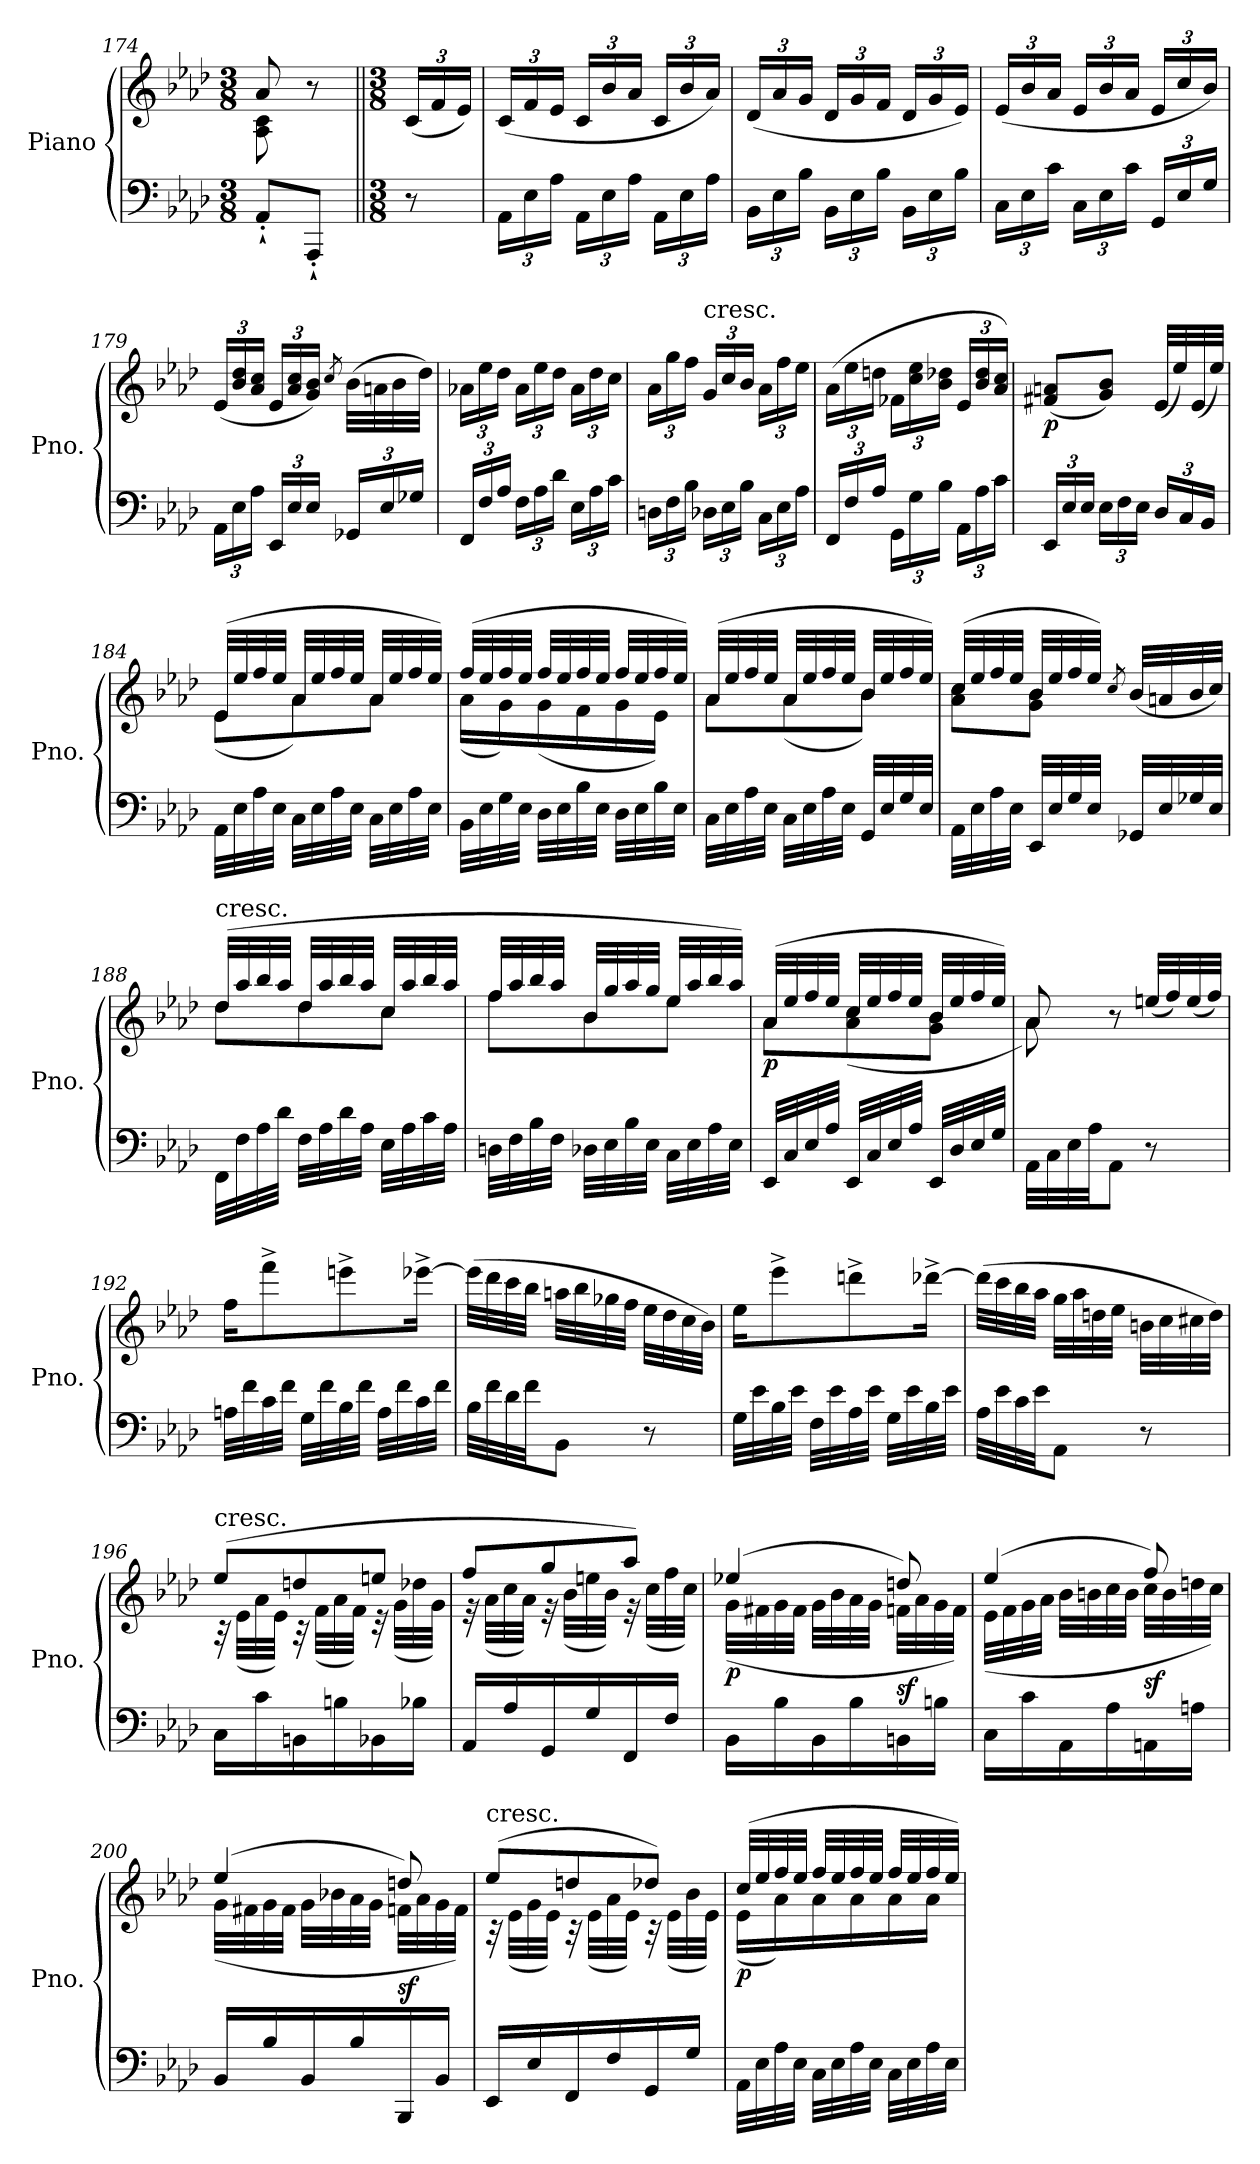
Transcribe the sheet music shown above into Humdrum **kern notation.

**kern	**kern	**dynam
*part1	*part1	*part1
*staff2	*staff1	*staff1/2
*I"Piano	*	*
*I'Pno.	*	*
!!LO:LB:g=z
*clefF4	*clefG2	*
*k[b-e-a-d-]	*k[b-e-a-d-]	*
*A-:	*A-:	*
*M3/8	*M3/8	*
=174	=174	=174
*	*^	*
8AA-'`/L	8a-/	8A-\ 8c\	.
8AAA-'`/J	8r	8ryy	.
*	*v	*v	*
=175||	=175||	=175||
*M3/8	*M3/8	*
*	*Xbrackettup	*
*	*^	*
!	!LO:TX:a:t=Var. V.	!	!
!	!LO:TX:a:t=p dolce	!	!
*	*v	*v	*
8r	(<24c/LL	.
.	24f/	.
.	24e-/JJ)	.
=176	=176	=176
*Xbrackettup	*	*
24AA-\LL	(<24c/LL	.
24E-\	24f/	.
24A-\JJ	24e-/JJ	.
24AA-\LL	24c/LL	.
24E-\	24b-/	.
24A-\JJ	24a-/JJ	.
24AA-\LL	24c/LL	.
24E-\	24b-/	.
24A-\JJ	24a-/JJ)	.
=177	=177	=177
24BB-\LL	(<24d-/LL	.
24E-\	24a-/	.
24B-\JJ	24g/JJ	.
24BB-\LL	24d-/LL	.
24E-\	24g/	.
24B-\JJ	24f/JJ	.
24BB-\LL	24d-/LL	.
24E-\	24g/	.
24B-\JJ	24e-/JJ)	.
=178	=178	=178
24C\LL	(<24e-/LL	.
24E-\	24b-/	.
24c\JJ	24a-/JJ	.
24C\LL	24e-/LL	.
24E-\	24b-/	.
24c\JJ	24a-/JJ	.
24GG/LL	24e-/LL	.
24E-/	24cc/	.
24G/JJ	24b-/JJ)	.
=179	=179	=179
24AA-\LL	(<24e-/LL	.
24E-\	24b-/ 24dd-/	.
24A-\JJ	24a-/ 24cc/JJ	.
24EE-/LL	24e-/LL	.
24E-/	24a-/ 24cc/	.
24E-/JJ	24g/ 24b-/JJ)	.
.	8qcc/	.
24GG-X/LL	(>32b-\LLL	.
.	32an\	.
24E-/	.	.
.	32b-\	.
24G-X/JJ	.	.
.	32dd-\JJJ)	.
!!LO:LB:g=z
=180	=180	=180
24FF/LL	24a-X\LL	.
24F/	24ee-\	.
24A-/JJ	24dd-\JJ	.
24F\LL	24a-\LL	.
24A-\	24ee-\	.
24d-\JJ	24dd-\JJ	.
24E-\LL	24a-\LL	.
24A-\	24dd-\	.
24c\JJ	24cc\JJ	.
=181	=181	=181
24Dn\LL	24a-\LL	.
24F\	24gg\	.
24B-\JJ	24ff\JJ	.
!	!LO:TX:a:t=cresc.	!
24D-X\LL	24g/LL	.
24E-\	24cc/	.
24B-\JJ	24b-/JJ	.
24C\LL	24a-\LL	.
24E-\	24ff\	.
24A-\JJ	24ee-\JJ	.
=182	=182	=182
24FF/LL	(>24a-\LL	.
24F/	24ee-\	.
24A-/JJ	24ddn\JJ	.
24GG\LL	24f-X\LL	.
24G\	24cc\ 24ee-\	.
24B-\JJ	24b-\ 24dd-X\JJ	.
24AA-\LL	24e-/LL	.
24A-\	24b-/ 24dd-/	.
24c\JJ	24a-/ 24cc/JJ)	.
=183	=183	=183
!	!	!LO:DY:b
24EE-/LL	(<8f#X/ 8an/L	p
24E-/	.	.
24E-/JJ	.	.
24E-\LL	8g/ 8b-/J)	.
24F\	.	.
24E-\JJ	.	.
24D-/LL	(<32e-/LLL	.
.	32ee-/)	.
24C/	.	.
.	(<32e-/	.
24BB-/JJ	.	.
.	32ee-/JJJ)	.
!!LO:LB:g=z
=184	=184	=184
*	*^	*
32AA-\LLL	(>32e-/LLL	(<8e-\L	.
32E-\	32ee-/	.	.
32A-\	32ff/	.	.
32E-\JJJ	32ee-/JJJ	.	.
32C\LLL	32a-/LLL	8a-\)	.
32E-\	32ee-/	.	.
32A-\	32ff/	.	.
32E-\JJJ	32ee-/JJJ	.	.
32C\LLL	32a-/LLL	8a-\J	.
32E-\	32ee-/	.	.
32A-\	32ff/	.	.
32E-\JJJ	32ee-/JJJ)	.	.
=185	=185	=185	=185
32BB-\LLL	(>32ff/LLL	(<16a-\LL	.
32E-\	32ee-/	.	.
32G\	32ff/	16g\)	.
32E-\JJJ	32ee-/JJJ	.	.
32D-\LLL	32ff/LLL	(<16g\	.
32E-\	32ee-/	.	.
32B-\	32ff/	16f\	.
32E-\JJJ	32ee-/JJJ	.	.
32D-\LLL	32ff/LLL	16g\	.
32E-\	32ee-/	.	.
32B-\	32ff/	16e-\JJ)	.
32E-\JJJ	32ee-/JJJ)	.	.
=186	=186	=186	=186
32C\LLL	(>32a-/LLL	8a-\L	.
32E-\	32ee-/	.	.
32A-\	32ff/	.	.
32E-\JJJ	32ee-/JJJ	.	.
32C\LLL	32a-/LLL	(<8a-\	.
32E-\	32ee-/	.	.
32A-\	32ff/	.	.
32E-\JJJ	32ee-/JJJ	.	.
32GG/LLL	32b-/LLL	8b-\J)	.
32E-/	32ee-/	.	.
32G/	32ff/	.	.
32E-/JJJ	32ee-/JJJ)	.	.
=187	=187	=187	=187
32AA-\LLL	(>32cc/LLL	8a-\ 8cc\L	.
32E-\	32ee-/	.	.
32A-\	32ff/	.	.
32E-\JJJ	32ee-/JJJ	.	.
32EE-/LLL	32b-/LLL	8g\ 8b-\J	.
32E-/	32ee-/	.	.
32G/	32ff/	.	.
32E-/JJJ	32ee-/JJJ)	.	.
.	8qcc/	.	.
32GG-X/LLL	(>32b-/LLL	8ryy	.
32E-/	32an/	.	.
32G-X/	32b-/	.	.
32E-/JJJ	32cc/JJJ)	.	.
!!LO:PB:g=z	!!
=188	=188	=188	=188
!	!LO:TX:a:t=cresc.	!	!
32FF\LLL	(>32dd-/LLL	8dd-\L	.
32F\	32aa-/	.	.
32A-\	32bb-/	.	.
32d-\JJJ	32aa-/JJJ	.	.
32F\LLL	32dd-/LLL	8dd-\	.
32A-\	32aa-/	.	.
32d-\	32bb-/	.	.
32A-\JJJ	32aa-/JJJ	.	.
32E-\LLL	32cc/LLL	8cc\J	.
32A-\	32aa-/	.	.
32c\	32bb-/	.	.
32A-\JJJ	32aa-/JJJ	.	.
=189	=189	=189	=189
32Dn\LLL	32ff/LLL	8ff\L	.
32F\	32aa-/	.	.
32B-\	32bb-/	.	.
32F\JJJ	32aa-/JJJ	.	.
32D-X\LLL	32b-/LLL	8b-\	.
32E-\	32gg/	.	.
32B-\	32aa-/	.	.
32E-\JJJ	32gg/JJJ	.	.
32C\LLL	32ee-/LLL	8ee-\J	.
32E-\	32aa-/	.	.
32A-\	32bb-/	.	.
32E-\JJJ	32aa-/JJJ)	.	.
=190	=190	=190	=190
!	!	!	!LO:DY:b
32EE-/LLL	(>32a-/LLL	8a-\L	p
32C/	32ee-/	.	.
32E-/	32ff/	.	.
32A-/JJJ	32ee-/JJJ	.	.
32EE-/LLL	32cc/LLL	(<8a-\ 8cc\	.
32C/	32ee-/	.	.
32E-/	32ff/	.	.
32A-/JJJ	32ee-/JJJ	.	.
32EE-/LLL	32b-/LLL	8g\ 8b-\J	.
32D-/	32ee-/	.	.
32E-/	32ff/	.	.
32G/JJJ	32ee-/JJJ)	.	.
!!LO:LB:g=z	!!
=191	=191	=191	=191
32AA-\LLL	8a-/	8a-\)	.
32C\	.	.	.
32E-\	.	.	.
32A-\JJ	.	.	.
8AA-\J	8r	4ryy	.
8r	(>32een/LLL	.	.
.	32ff/)	.	.
.	(>32ee/	.	.
.	32ff/JJJ)	.	.
*	*v	*v	*
=192	=192	=192
32An\LLL	16ff\KL	.
32f\	.	.
32c\	8fff^\	.
32f\JJJ	.	.
32G\LLL	.	.
32f\	.	.
32B-\	8eeen^\	.
32f\JJJ	.	.
32A\LLL	.	.
32f\	.	.
32c\	[16eee-X^\Jk	.
32f\JJJ	.	.
=193	=193	=193
32B-\LLL	(>32eee-\LLL]	.
32f\	32ddd-\	.
32d-\	32ccc\	.
32f\JJ	32bb-\JJJ	.
8BB-\J	32aan\LLL	.
.	32bb-\	.
.	32gg-X\	.
.	32ff\JJJ	.
8r	32ee-\LLL	.
.	32dd-\	.
.	32cc\	.
.	32b-\JJJ)	.
!!LO:LB:g=z
=194	=194	=194
32G\LLL	16ee-\KL	.
32e-\	.	.
32B-\	8eee-^\	.
32e-\JJJ	.	.
32F\LLL	.	.
32e-\	.	.
32A-\	8dddn^\	.
32e-\JJJ	.	.
32G\LLL	.	.
32e-\	.	.
32B-\	[16ddd-X^\Jk	.
32e-\JJJ	.	.
=195	=195	=195
32A-\LLL	(>32ddd-\LLL]	.
32e-\	32ccc\	.
32c\	32bb-\	.
32e-\JJ	32aa-\JJJ	.
8AA-\J	32gg\LLL	.
.	32aa-\	.
.	32ddn\	.
.	32ee-\JJJ	.
8r	32bn\LLL	.
.	32cc\	.
.	32cc#X\	.
.	32dd\JJJ)	.
=196	=196	=196
*	*^	*
!	!LO:TX:a:t=cresc.	!	!
16C\LL	(>8ee-/L	32r	.
.	.	(<32e-\LLL	.
16c\	.	32a-\	.
.	.	32e-\JJJ)	.
16BBn\	8ddn/	32r	.
.	.	(<32f\LLL	.
16Bn\	.	32a-\	.
.	.	32f\JJJ)	.
16BB-X\	8een/J	32r	.
.	.	(<32g\LLL	.
16B-X\JJ	.	32dd-X\	.
.	.	32g\JJJ)	.
!!LO:LB:g=z	!!
=197	=197	=197	=197
16AA-/LL	8ff/L	32r	.
.	.	(<32a-\LLL	.
16A-/	.	32cc\	.
.	.	32a-\JJJ)	.
16GG/	8gg/	32r	.
.	.	(<32b-\LLL	.
16G/	.	32een\	.
.	.	32b-\JJJ)	.
16FF/	8aa-/J)	32r	.
.	.	(<32cc\LLL	.
16F/JJ	.	32ff\	.
.	.	32cc\JJJ)	.
=198	=198	=198	=198
!	!	!	!LO:DY:b
16BB-\LL	(>4ee-X/	(<32g\LLL	p
.	.	32f#X\	.
16B-\	.	32g\	.
.	.	32f#\JJJ	.
16BB-\	.	32g\LLL	.
.	.	32b-\	.
16B-\	.	32a-\	.
.	.	32g\JJJ	.
!	!	!	!LO:DY:b
16BBn\	8ddn/)	32fn\LLL	sf
.	.	32a-\	.
16Bn\JJ	.	32g\	.
.	.	32f\JJJ)	.
=199	=199	=199	=199
16C\LL	(>4ee-/	(<32e-\LLL	.
.	.	32f\	.
16c\	.	32g\	.
.	.	32a-\JJJ	.
16AA-\	.	32b-\LLL	.
.	.	32bn\	.
16A-\	.	32cc\	.
.	.	32b\JJJ	.
!	!	!	!LO:DY:b
16AAn\	8ff/)	32cc\LLL	sf
.	.	32b\	.
16An\JJ	.	32ddn\	.
.	.	32cc\JJJ)	.
!!LO:LB:g=z	!!
=200	=200	=200	=200
16BB-/LL	(>4ee-/	(<32g\LLL	.
.	.	32f#X\	.
16B-/	.	32g\	.
.	.	32f#\JJJ	.
16BB-/	.	32g\LLL	.
.	.	32b-X\	.
16B-/	.	32a-\	.
.	.	32g\JJJ	.
!	!	!	!LO:DY:b
16BBB-/	8ddn/)	32fn\LLL	sf
.	.	32a-\	.
16BB-/JJ	.	32g\	.
.	.	32f\JJJ)	.
=201	=201	=201	=201
!	!LO:TX:a:t=cresc.	!	!
16EE-/LL	(>8ee-/L	32r	.
.	.	(<32e-\LLL	.
16E-/	.	32g\	.
.	.	32e-\JJJ)	.
16FF/	8ddn/	32r	.
.	.	(<32e-\LLL	.
16F/	.	32a-\	.
.	.	32e-\JJJ)	.
16GG/	8dd-X/J)	32r	.
.	.	(<32e-\LLL	.
16G/JJ	.	32b-\	.
.	.	32e-\JJJ)	.
=202	=202	=202	=202
!	!	!	!LO:DY:b
32AA-\LLL	(>32cc/LLL	(<16e-\LL	p
32E-\	32ee-/	.	.
32A-\	32ff/	16a-\)	.
32E-\JJJ	32ee-/JJJ	.	.
32C\LLL	32ff/LLL	16a-\	.
32E-\	32ee-/	.	.
32A-\	32ff/	16a-\	.
32E-\JJJ	32ee-/JJJ	.	.
32C\LLL	32ff/LLL	16a-\	.
32E-\	32ee-/	.	.
32A-\	32ff/	16a-\JJ	.
32E-\JJJ	32ee-/JJJ)	.	.
*	*v	*v	*
=	=	=
*-	*-	*-
